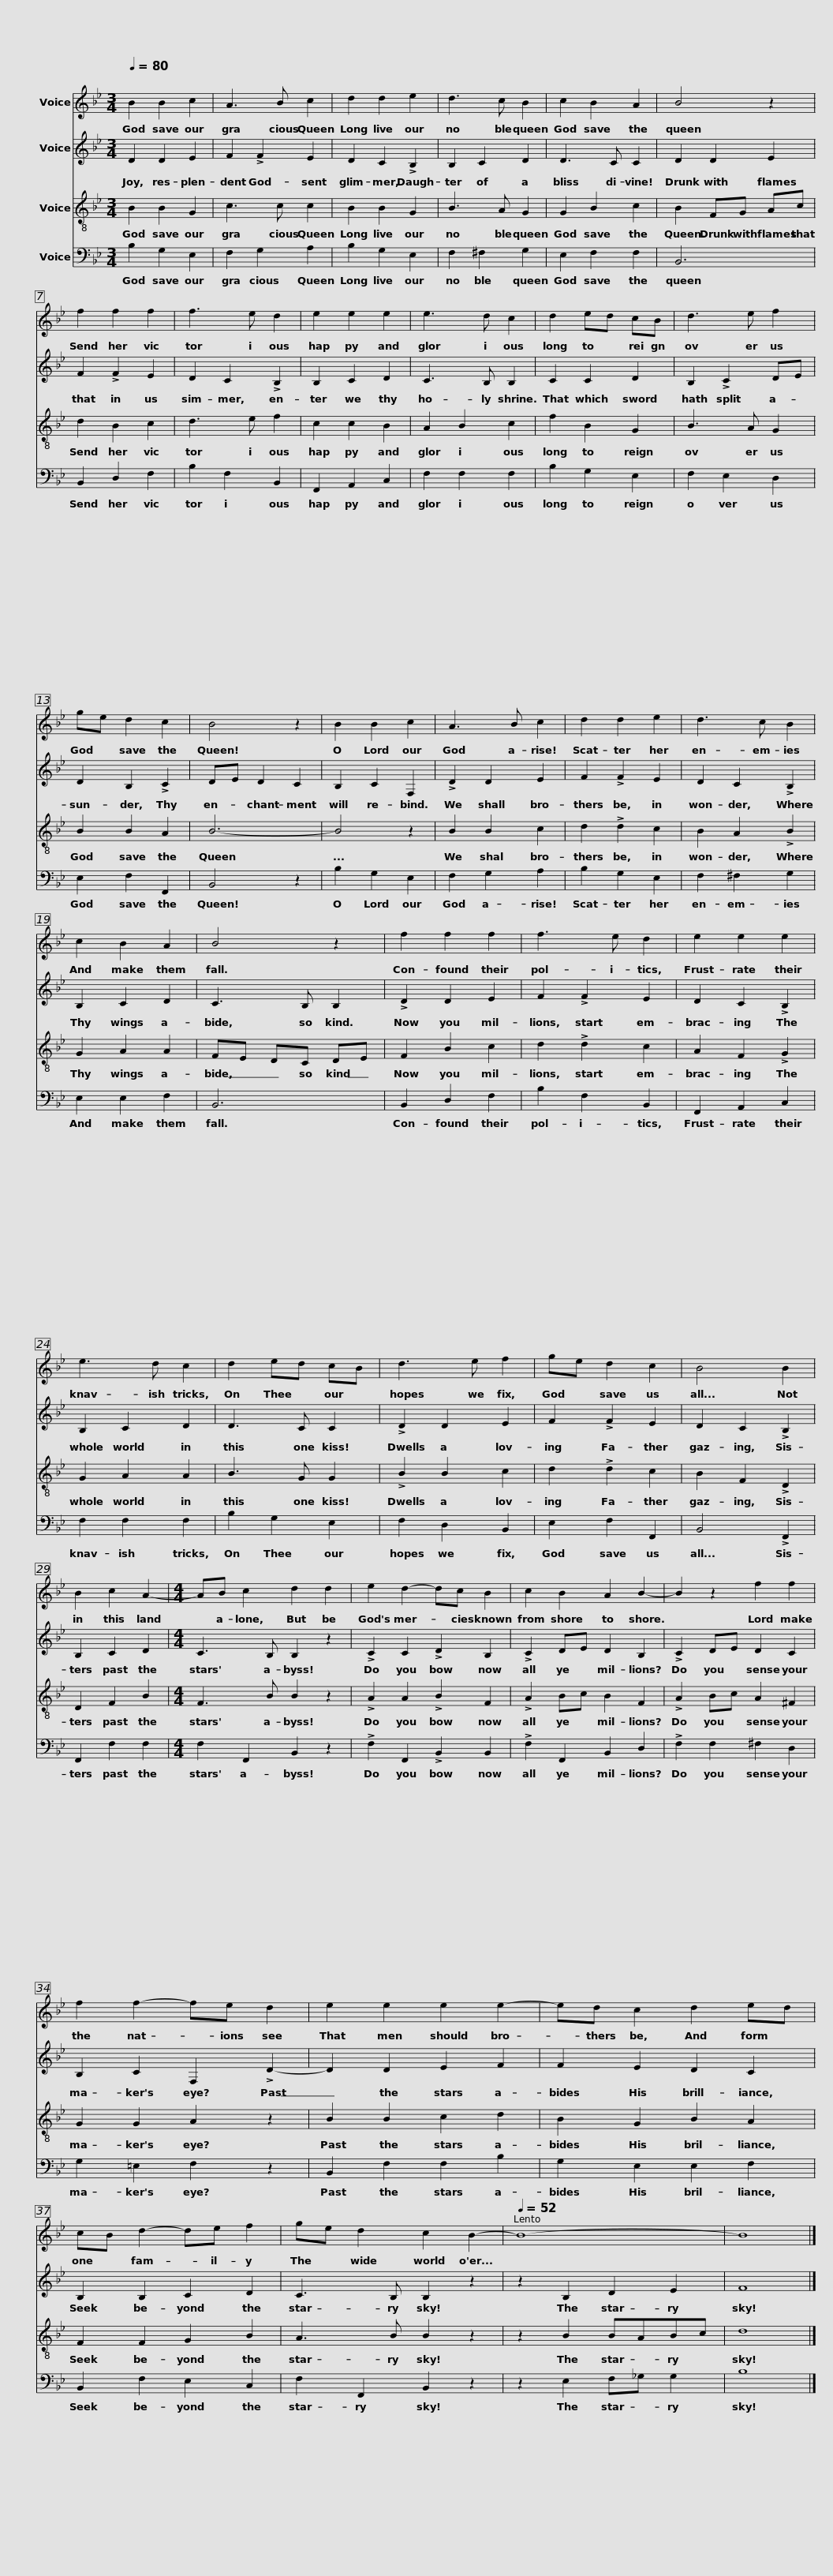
X:1
%%score 1 2 3 4
L:1/8
Q:1/4=80
M:3/4
I:linebreak $
K:Bb
V:1 treble
V:2 treble
V:3 treble-8
V:4 bass
V:1
 B2 B2 c2 | A3 B c2 | d2 d2 e2 | d3 c B2 | c2 B2 A2 |$ %5
 B4 z2 | f2 f2 f2 | f3 e d2 | e2 e2 e2 | e3 d c2 |$ %10
 d2 ed cB | d3 e f2 | ge d2 c2 | B4 z2 | B2 B2 c2 |$ %15
 A3 B c2 | d2 d2 e2 | d3 c B2 | c2 B2 A2 | B4 z2 |$ %20
 f2 f2 f2 | f3 e d2 | e2 e2 e2 | e3 d c2 | d2 ed cB |$ %25
 d3 e f2 | ge d2 c2 | B4 B2 | B2 c2 A2- |[M:4/4] AB c2 d2 d2 |$ %30
 e2 d2- dc B2 | c2 B2 A2 B2- | B2 z2 f2 f2 | f2 f2- fe d2 |$ e2 e2 e2 e2- | %35
 ed c2 d2 ed | cB d2- de f2 | ge d2 c2 B2- |$[Q:1/4=52] B8- | B8 |] %40
V:2
 D2 D2 E2 | F2 !>!F2 E2 | D2 C2 !>!B,2 | B,2 C2 D2 | D3 C C2 |$ %5
 D2 D2 E2 | F2 !>!F2 E2 | D2 C2 !>!B,2 | B,2 C2 D2 | C3 B, B,2 |$ %10
 C2 C2 D2 | B,2 !>!C2 DE | D2 B,2 !>!C2 | DE D2 C2 | B,2 C2 F,2 |$ %15
 !>!D2 D2 E2 | F2 !>!F2 E2 | D2 C2 !>!B,2 | B,2 C2 D2 | C3 B, B,2 |$ %20
 !>!D2 D2 E2 | F2 !>!F2 E2 | D2 C2 !>!B,2 | B,2 C2 D2 | D3 C C2 |$ %25
 !>!D2 D2 E2 | F2 !>!F2 E2 | D2 C2 !>!B,2 | B,2 C2 D2 |[M:4/4] C3 B, B,2 z2 |$ %30
 !>!C2 C2 !>!D2 B,2 | !>!C2 DE D2 B,2 | !>!C2 DE D2 C2 | B,2 C2 F,2 !>!D2- |$ D2 D2 E2 F2 | %35
 F2 E2 D2 C2 | B,2 B,2 C2 D2 | C3 B, B,2 z2 |$ z2 B,2 D2 E2 | F8 |] %40
V:3
 B2 B2 G2 | c3 c c2 | B2 B2 G2 | B3 A G2 | G2 B2 c2 |$ %5
 B2 FG Ac | d2 B2 c2 | d3 e f2 | c2 c2 B2 | A2 B2 c2 |$ %10
 f2 B2 G2 | B3 A G2 | B2 B2 A2 | B6- | B4 z2 |$ %15
 B2 B2 c2 | d2 !>!d2 c2 | B2 A2 !>!B2 | G2 A2 A2 | FE DC DE |$ %20
 F2 B2 c2 | d2 !>!d2 c2 | A2 F2 !>!G2 | G2 A2 A2 | B3 G G2 |$ %25
 !>!B2 B2 c2 | d2 !>!d2 c2 | B2 F2 !>!D2 | D2 F2 B2 |[M:4/4] F3 B B2 z2 |$ %30
 !>!A2 A2 !>!B2 F2 | !>!A2 Bc B2 F2 | !>!A2 Bc A2 ^F2 | G2 G2 A2 z2 |$ B2 B2 c2 d2 | %35
 B2 G2 B2 A2 | F2 F2 G2 B2 | A3 B B2 z2 |$ z2 B2 BABc | d8 |] %40
V:4
 B,2 G,2 E,2 | F,2 G,2 A,2 | B,2 G,2 E,2 | F,2 ^F,2 G,2 | E,2 F,2 F,2 |$ %5
 B,,6 | B,,2 D,2 F,2 | B,2 F,2 B,,2 | F,,2 A,,2 C,2 | F,2 F,2 F,2 |$ %10
 B,2 G,2 E,2 | F,2 E,2 D,2 | E,2 F,2 F,,2 | B,,4 z2 | B,2 G,2 E,2 |$ %15
 F,2 G,2 A,2 | B,2 G,2 E,2 | F,2 ^F,2 G,2 | E,2 E,2 F,2 | B,,6 |$ %20
 B,,2 D,2 F,2 | B,2 F,2 B,,2 | F,,2 A,,2 C,2 | F,2 F,2 F,2 | B,2 G,2 E,2 |$ %25
 F,2 D,2 B,,2 | E,2 F,2 F,,2 | B,,4 !>!F,,2 | F,,2 F,2 F,2 |[M:4/4] F,2 F,,2 B,,2 z2 |$ %30
 !>!F,2 F,,2 !>!B,,2 B,,2 | !>!F,2 F,,2 B,,2 D,2 | !>!F,2 F,2 ^F,2 D,2 | G,2 =E,2 F,2 z2 |$ B,,2 F,2 F,2 B,2 | %35
 G,2 E,2 E,2 F,2 | B,,2 F,2 E,2 C,2 | F,2 F,,2 B,,2 z2 |$ z2 E,2 F,_G, G,2 | B,8 |] %40
